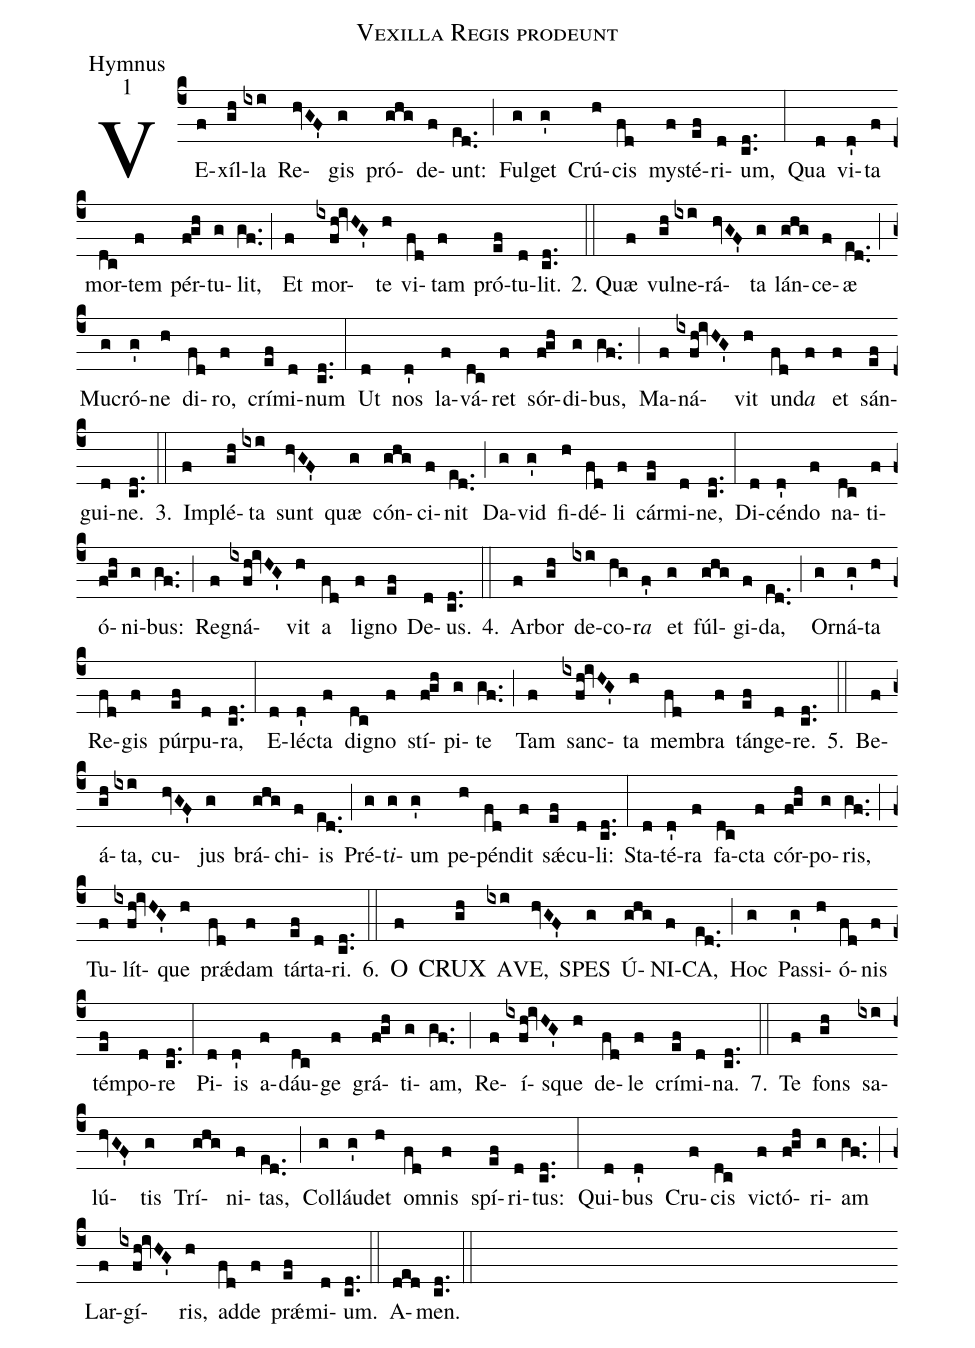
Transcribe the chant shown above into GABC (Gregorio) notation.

name:Vexilla Regis prodeunt;
office-part:Hymnus;
mode:1;
%%
(c4) VE(f)xíl(gh)la(ixi) Re(hvGF')gis(g) pró(ghg)de(f)unt:(ed..) (;) Ful(g)get(g') Crú(h)cis(fd) my(f)sté(ef)ri(d)um,(cd..) (:) Qua(d) vi(d')ta(f) mor(dc)tem(f) pér(f!gh)tu(g)lit,(gf..) (;) Et(f) mor(ixfh!ivHG')te(h) vi(fd)tam(f) pró(ef)tu(d)lit.(cd..) (::)
2. Quæ(f) vul(gh)ne(ixi)rá(hvGF')ta(g) lán(ghg)ce(f)æ(ed..) (;) Mu(g)cró(g')ne(h) di(fd)ro,(f) crí(ef)mi(d)num(cd..) (:) Ut(d) nos(d') la(f)vá(dc)ret(f) sór(f!gh)di(g)bus,(gf..) (;) Ma(f)ná(ixfh!ivHG')vit(h) un(fd)d<i>a</i>(f) et(f) sán(ef)gui(d)ne.(cd..) 3.(::) Im(f)plé(gh)ta(ixi) sunt(hvGF') quæ(g) cón(ghg)ci(f)nit(ed..) (;) Da(g)vid(g') fi(h)dé(fd)li(f) cár(ef)mi(d)ne,(cd..) (:) Di(d)cén(d')do(f) na(dc)ti(f)ó(f!gh)ni(g)bus:(gf..) (;) Re(f)gná(ixfh!ivHG')vit(h) a(fd) li(f)gno(ef) De(d)us.(cd..) 4.(::) Ar(f)bor(gh) de(ixi)co(hg)r<i>a</i>(f') et(g) fúl(ghg)gi(f)da,(ed..) (;) Or(g)ná(g')ta(h) Re(fd)gis(f) púr(ef)pu(d)ra,(cd..) (:) E(d)lé(d')cta(f) di(dc)gno(f) stí(f!gh)pi(g)te(gf..) (;) Tam(f) sanc(ixfh!ivHG')ta(h) mem(fd)bra(f) tán(ef)ge(d)re.(cd..) 5.(::) Be(f)á(gh)ta,(ixi) cu(hvGF')jus(g) brá(ghg)chi(f)is(ed..) (;) Pré(g)t<i>i</i>(g)um(g') pe(h)pén(fd)dit(f) s<sp>'æ</sp>(ef)cu(d)li:(cd..) (:) Sta(d)té(d')ra(f) fa(dc)cta(f) cór(f!gh)po(g)ris,(gf..) (;) Tu(f)lít(ixfh!ivHG')que(h) pr<sp>'æ</sp>(fd)dam(f) tár(ef)ta(d)ri.(cd..) 6.(::) <v>\large{O}</v>(f) <v>\large{C}</v>RUX(gh) A(ixi)VE,(hvGF') SPES(g) Ú(ghg)NI(f)CA,(ed..) (;) Hoc(g) Pas(g')si(h)ó(fd)nis(f) tém(ef)po(d)re(cd..) (:) Pi(d)is(d') a(f)dáu(dc)ge(f) grá(f!gh)ti(g)am,(gf..) (;) Re(f)í(ixfh!ivHG')sque(h) de(fd)le(f) crí(ef)mi(d)na.(cd..) 7.(::) Te(f) fons(gh) sa(ixi)lú(hvGF')tis(g) Trí(ghg)ni(f)tas,(ed..) (;) Col(g)láu(g')det(h) o(fd)mnis(f) spí(ef)ri(d)tus:(cd..) (:) Qui(d)bus(d') Cru(f)cis(dc) vi(f)ctó(f!gh)ri(g)am(gf..) (;) Lar(f)gí(ixfh!ivHG')ris,(h) ad(fd)de(f) pr<sp>'æ</sp>(ef)mi(d)um.(cd..) (::) A(ded)men.(cd..) (::)
